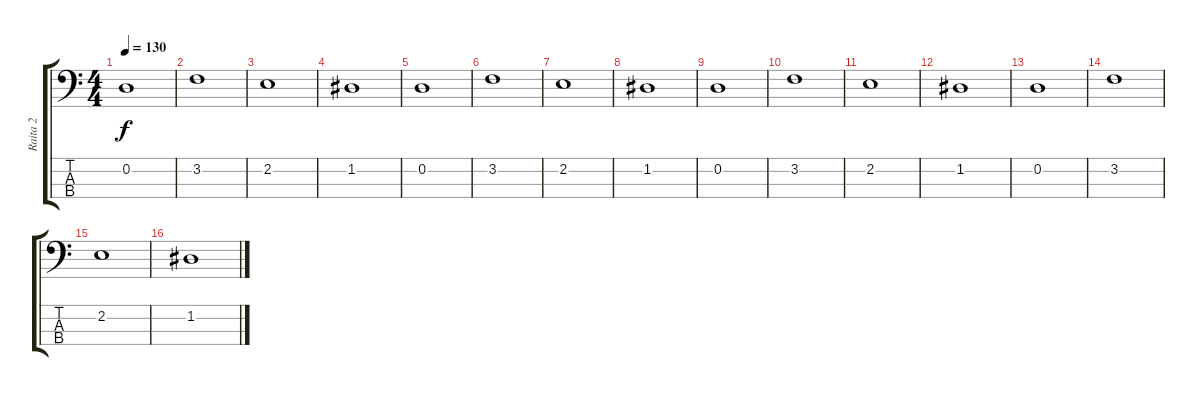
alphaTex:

\track ("Raita 2" "Raita 2") {instrument electricbassfinger}
\staff {score tabs}
\tuning (G2 D2 A1 E1) {hide}
\ts (4 4)
\tempo 130
\clef f4
\ks c
0.2.1{dy f} |
3.2.1 |
2.2.1 |
1.2.1 |
0.2.1 |
3.2.1 |
2.2.1 |
1.2.1 |
0.2.1 |
3.2.1 |
2.2.1 |
1.2.1 |
0.2.1 |
3.2.1 |
2.2.1 |
1.2.1
